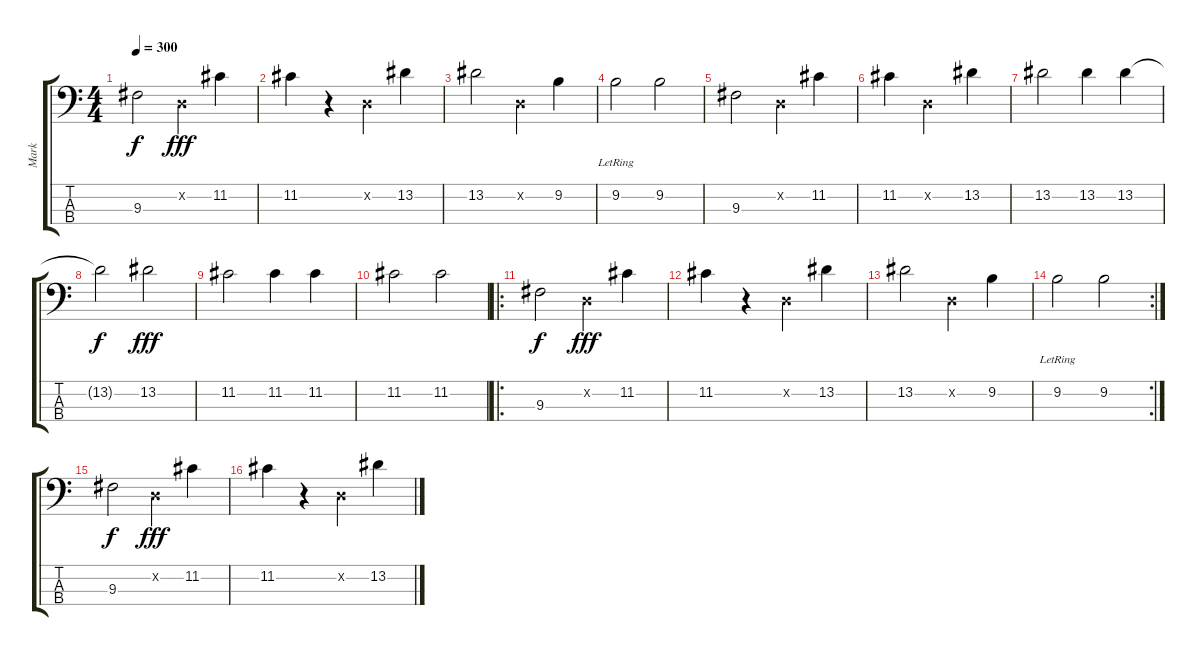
\track ("Mark" "Mark") {instrument electricbasspick}
\staff {score tabs}
\tuning (G2 D2 A1 E1) {hide}
\ts (4 4)
\tempo 300
\clef f4
\ks c
9.3.2{dy f} 0.2{x}.4{dy fff} 11.2.4 |
11.2.4 r.4 0.2{x}.4 13.2.4 |
13.2.2 0.2{x}.4 9.2.4 |
9.2{lr}.2 9.2.2 |
9.3.2 0.2{x}.4 11.2.4 |
11.2.4 0.2{x}.2 13.2.4 |
13.2.2 13.2.4 13.2.4 |
13.2{t}.2{dy f} 13.2.2{dy fff} |
11.2.2 11.2.4 11.2.4 |
11.2.2 11.2.2 |
\ro
9.3.2{dy f} 0.2{x}.4{dy fff} 11.2.4 |
11.2.4 r.4 0.2{x}.4 13.2.4 |
13.2.2 0.2{x}.4 9.2.4 |
\rc 2
9.2{lr}.2 9.2.2 |
9.3.2{dy f} 0.2{x}.4{dy fff} 11.2.4 |
11.2.4 r.4 0.2{x}.4 13.2.4
